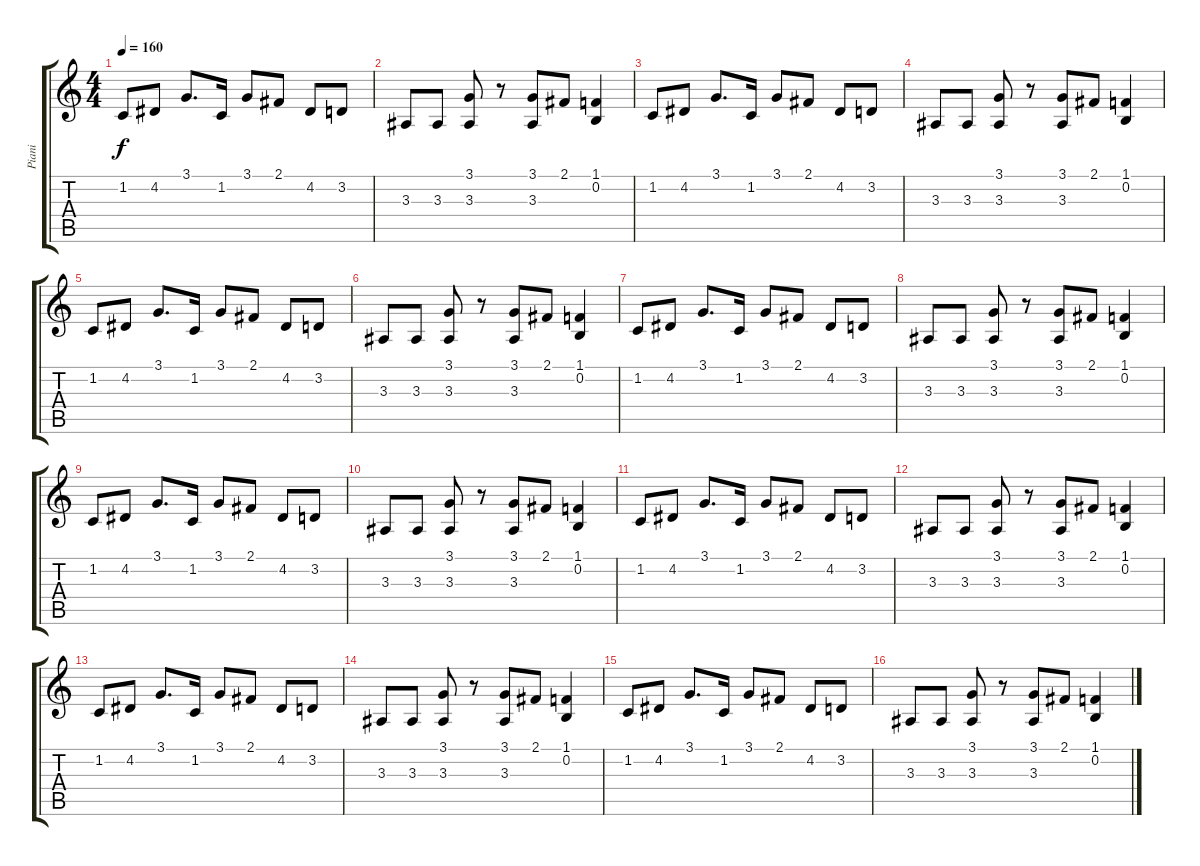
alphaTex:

\track ("Piani" "Piani") {instrument brightacousticpiano}
\staff {score tabs}
\tuning (E4 B3 G3 D3 A2 E2) {hide}
\ts (4 4)
\tempo 160
\clef g2
\ks c
1.2.8{dy f} 4.2.8 3.1.8{d} 1.2.16 3.1.8 2.1.8 4.2.8 3.2.8 |
3.3.8 3.3.8 (3.1 3.3).8 r.8 (3.1 3.3).8 2.1.8 (1.1 0.2).4 |
1.2.8 4.2.8 3.1.8{d} 1.2.16 3.1.8 2.1.8 4.2.8 3.2.8 |
3.3.8 3.3.8 (3.1 3.3).8 r.8 (3.1 3.3).8 2.1.8 (1.1 0.2).4 |
1.2.8 4.2.8 3.1.8{d} 1.2.16 3.1.8 2.1.8 4.2.8 3.2.8 |
3.3.8 3.3.8 (3.1 3.3).8 r.8 (3.1 3.3).8 2.1.8 (1.1 0.2).4 |
1.2.8 4.2.8 3.1.8{d} 1.2.16 3.1.8 2.1.8 4.2.8 3.2.8 |
3.3.8 3.3.8 (3.1 3.3).8 r.8 (3.1 3.3).8 2.1.8 (1.1 0.2).4 |
1.2.8 4.2.8 3.1.8{d} 1.2.16 3.1.8 2.1.8 4.2.8 3.2.8 |
3.3.8 3.3.8 (3.1 3.3).8 r.8 (3.1 3.3).8 2.1.8 (1.1 0.2).4 |
1.2.8 4.2.8 3.1.8{d} 1.2.16 3.1.8 2.1.8 4.2.8 3.2.8 |
3.3.8 3.3.8 (3.1 3.3).8 r.8 (3.1 3.3).8 2.1.8 (1.1 0.2).4 |
1.2.8 4.2.8 3.1.8{d} 1.2.16 3.1.8 2.1.8 4.2.8 3.2.8 |
3.3.8 3.3.8 (3.1 3.3).8 r.8 (3.1 3.3).8 2.1.8 (1.1 0.2).4 |
1.2.8 4.2.8 3.1.8{d} 1.2.16 3.1.8 2.1.8 4.2.8 3.2.8 |
3.3.8 3.3.8 (3.1 3.3).8 r.8 (3.1 3.3).8 2.1.8 (1.1 0.2).4
